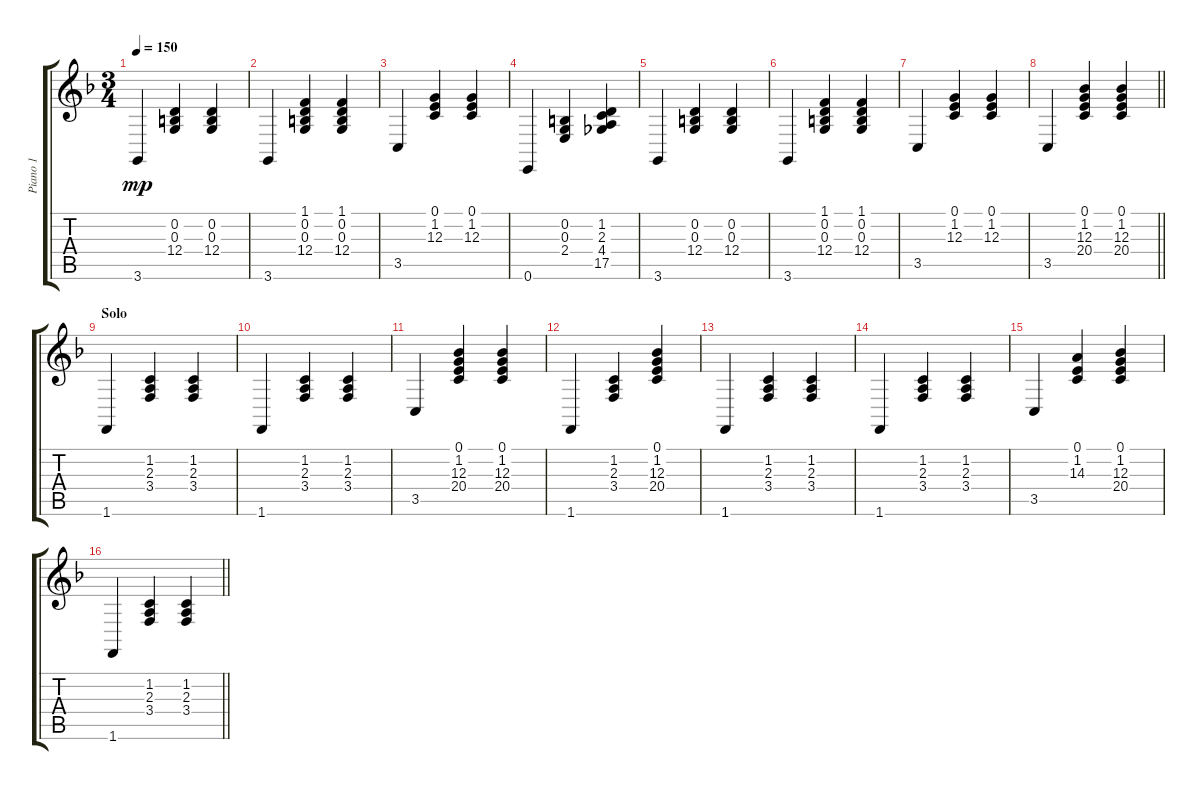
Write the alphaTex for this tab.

\track ("Piano 1" "Piano 1") {instrument acousticgrandpiano}
\staff {score tabs}
\tuning (E4 B3 G3 D3 A2 E2) {hide}
\ts (3 4)
\tempo 150
\clef g2
\ks f
3.6.4{dy mp} (0.2 0.3 12.4).4 (0.2 0.3 12.4).4 |
3.6.4 (1.1 0.2 0.3 12.4).4 (1.1 0.2 0.3 12.4).4 |
3.5.4 (0.1 1.2 12.3).4 (0.1 1.2 12.3).4 |
0.6.4 (0.2 0.3 2.4).4 (1.2 2.3 4.4 17.5).4 |
3.6.4 (0.2 0.3 12.4).4 (0.2 0.3 12.4).4 |
3.6.4 (1.1 0.2 0.3 12.4).4 (1.1 0.2 0.3 12.4).4 |
3.5.4 (0.1 1.2 12.3).4 (0.1 1.2 12.3).4 |
\barLineRight lightlight
3.5.4 (0.1 1.2 12.3 20.4).4 (0.1 1.2 12.3 20.4).4 |
\section ("" "Solo")
1.6.4 (1.2 2.3 3.4).4 (1.2 2.3 3.4).4 |
1.6.4 (1.2 2.3 3.4).4 (1.2 2.3 3.4).4 |
3.5.4 (0.1 1.2 12.3 20.4).4 (0.1 1.2 12.3 20.4).4 |
1.6.4 (1.2 2.3 3.4).4 (0.1 1.2 12.3 20.4).4 |
1.6.4 (1.2 2.3 3.4).4 (1.2 2.3 3.4).4 |
1.6.4 (1.2 2.3 3.4).4 (1.2 2.3 3.4).4 |
3.5.4 (0.1 1.2 14.3).4 (0.1 1.2 12.3 20.4).4 |
\barLineRight lightlight
1.6.4 (1.2 2.3 3.4).4 (1.2 2.3 3.4).4
